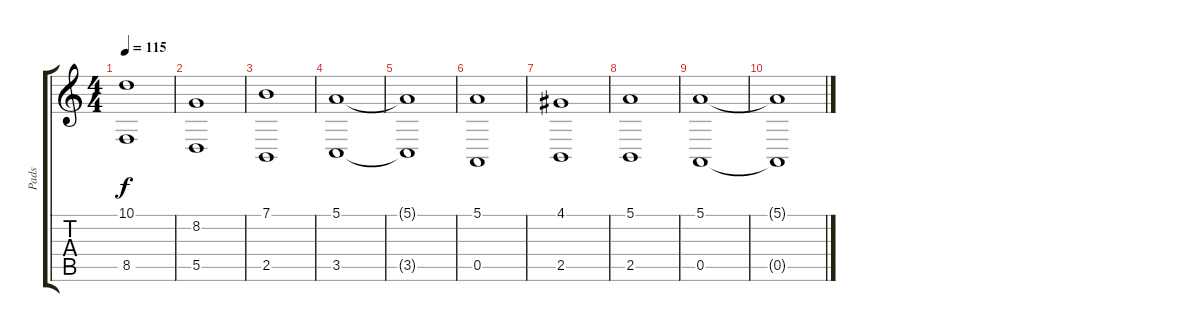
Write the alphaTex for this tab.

\track ("Pads" "Pads") {instrument pad2warm}
\staff {score tabs}
\tuning (E4 B3 G3 D3 A2 E2) {hide}
\ts (4 4)
\tempo 115
\clef g2
\ks c
(10.1{t} 8.5{t}).1{dy f} |
(8.2 5.5).1 |
(7.1 2.5).1 |
(5.1 3.5).1 |
(5.1{t} 3.5{t}).1 |
(5.1 0.5).1 |
(4.1 2.5).1 |
(5.1 2.5).1 |
(5.1 0.5).1 |
(5.1{t} 0.5{t}).1
